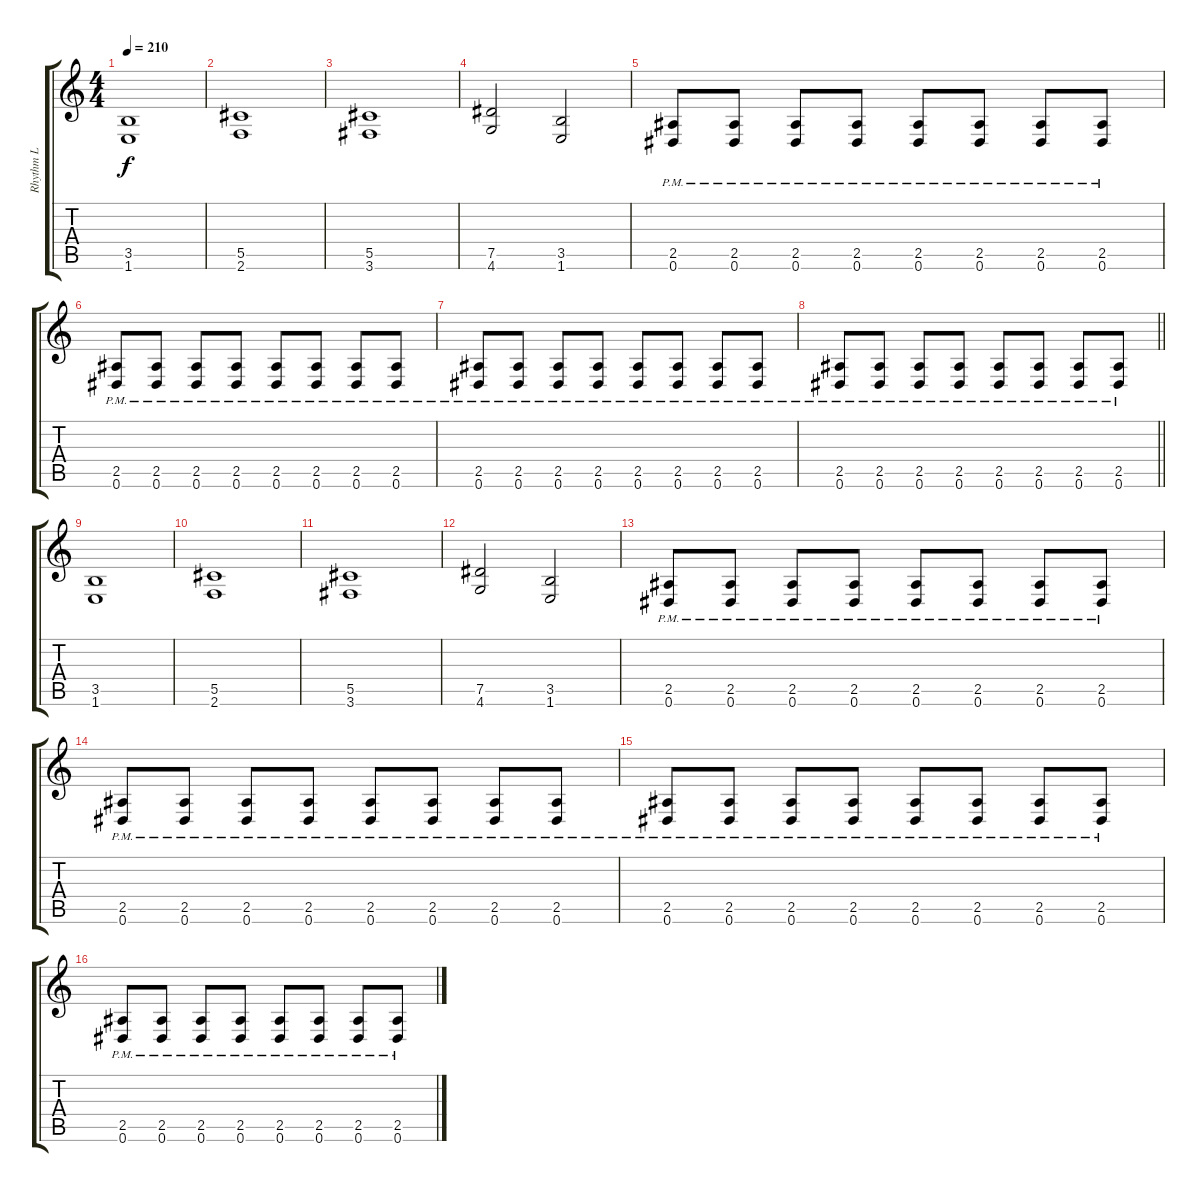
\track ("Rhythm L" "Rhythm L") {instrument distortionguitar}
\staff {score tabs}
\tuning (Eb4 Bb3 Gb3 Db3 Ab2 Eb2) {hide}
\ts (4 4)
\tempo 210
\clef g2
\ks c
(3.5 1.6).1{dy f} |
(5.5 2.6).1 |
(5.5 3.6).1 |
(7.5 4.6).2 (3.5 1.6).2 |
(2.5{pm} 0.6{pm}).8 (2.5{pm} 0.6{pm}).8 (2.5{pm} 0.6{pm}).8 (2.5{pm} 0.6{pm}).8 (2.5{pm} 0.6{pm}).8 (2.5{pm} 0.6{pm}).8 (2.5{pm} 0.6{pm}).8 (2.5{pm} 0.6{pm}).8 |
(2.5{pm} 0.6{pm}).8 (2.5{pm} 0.6{pm}).8 (2.5{pm} 0.6{pm}).8 (2.5{pm} 0.6{pm}).8 (2.5{pm} 0.6{pm}).8 (2.5{pm} 0.6{pm}).8 (2.5{pm} 0.6{pm}).8 (2.5{pm} 0.6{pm}).8 |
(2.5{pm} 0.6{pm}).8 (2.5{pm} 0.6{pm}).8 (2.5{pm} 0.6{pm}).8 (2.5{pm} 0.6{pm}).8 (2.5{pm} 0.6{pm}).8 (2.5{pm} 0.6{pm}).8 (2.5{pm} 0.6{pm}).8 (2.5{pm} 0.6{pm}).8 |
\barLineRight lightlight
(2.5{pm} 0.6{pm}).8 (2.5{pm} 0.6{pm}).8 (2.5{pm} 0.6{pm}).8 (2.5{pm} 0.6{pm}).8 (2.5{pm} 0.6{pm}).8 (2.5{pm} 0.6{pm}).8 (2.5{pm} 0.6{pm}).8 (2.5{pm} 0.6{pm}).8 |
(3.5 1.6).1 |
(5.5 2.6).1 |
(5.5 3.6).1 |
(7.5 4.6).2 (3.5 1.6).2 |
(2.5{pm} 0.6{pm}).8 (2.5{pm} 0.6{pm}).8 (2.5{pm} 0.6{pm}).8 (2.5{pm} 0.6{pm}).8 (2.5{pm} 0.6{pm}).8 (2.5{pm} 0.6{pm}).8 (2.5{pm} 0.6{pm}).8 (2.5{pm} 0.6{pm}).8 |
(2.5{pm} 0.6{pm}).8 (2.5{pm} 0.6{pm}).8 (2.5{pm} 0.6{pm}).8 (2.5{pm} 0.6{pm}).8 (2.5{pm} 0.6{pm}).8 (2.5{pm} 0.6{pm}).8 (2.5{pm} 0.6{pm}).8 (2.5{pm} 0.6{pm}).8 |
(2.5{pm} 0.6{pm}).8 (2.5{pm} 0.6{pm}).8 (2.5{pm} 0.6{pm}).8 (2.5{pm} 0.6{pm}).8 (2.5{pm} 0.6{pm}).8 (2.5{pm} 0.6{pm}).8 (2.5{pm} 0.6{pm}).8 (2.5{pm} 0.6{pm}).8 |
(2.5{pm} 0.6{pm}).8 (2.5{pm} 0.6{pm}).8 (2.5{pm} 0.6{pm}).8 (2.5{pm} 0.6{pm}).8 (2.5{pm} 0.6{pm}).8 (2.5{pm} 0.6{pm}).8 (2.5{pm} 0.6{pm}).8 (2.5{pm} 0.6{pm}).8
